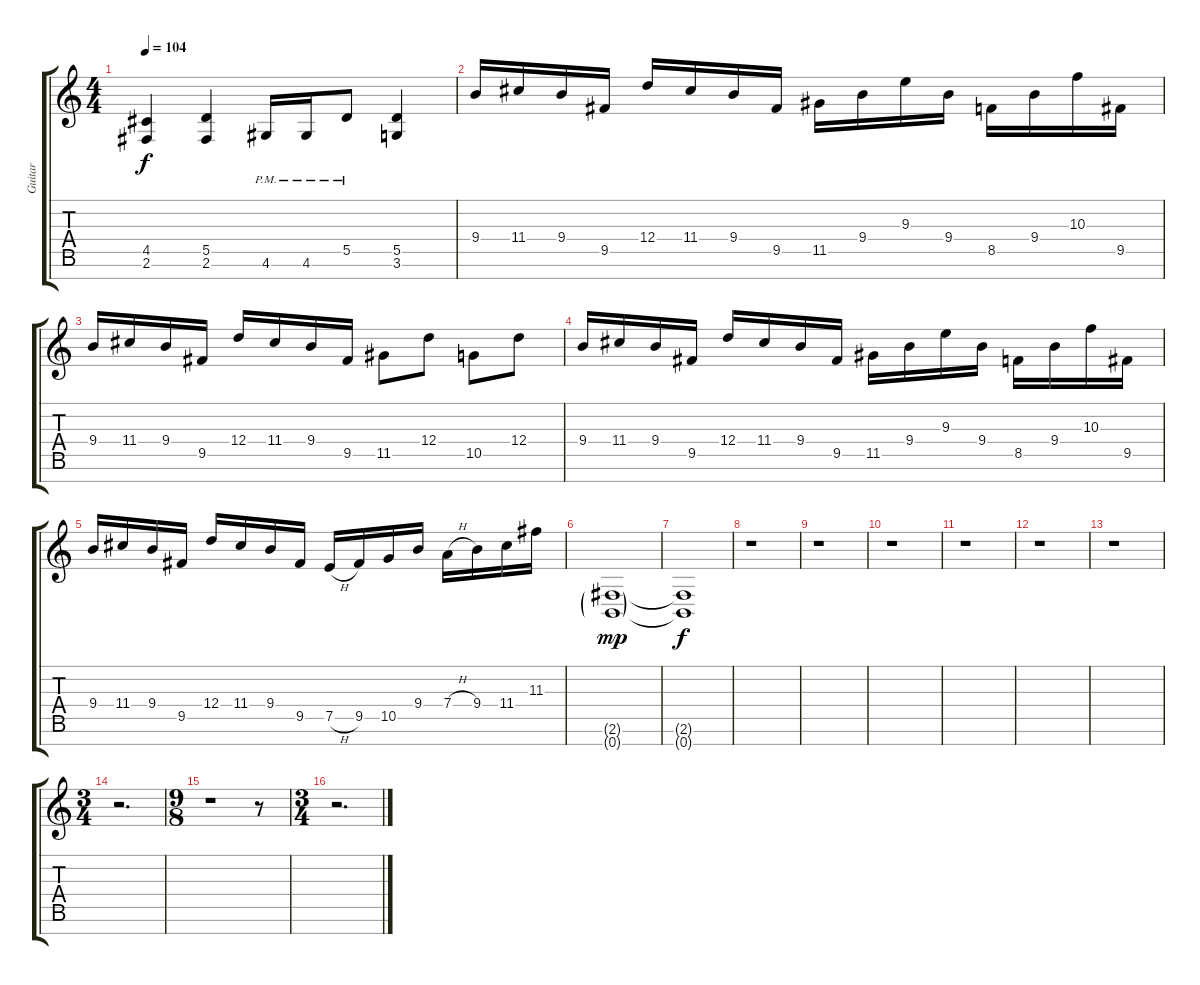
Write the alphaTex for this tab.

\track ("Guitar" "Guitar") {instrument distortionguitar}
\staff {score tabs}
\tuning (E4 B3 G3 D3 A2 E2 B1) {hide}
\ts (4 4)
\tempo 104
\clef g2
\ks c
(4.5 2.6).4{dy f} (5.5 2.6).4 4.6{pm}.16 4.6{pm}.16 5.5{pm}.8 (5.5 3.6).4 |
9.4.16 11.4.16 9.4.16 9.5.16 12.4.16 11.4.16 9.4.16 9.5.16 11.5.16 9.4.16 9.3.16 9.4.16 8.5.16 9.4.16 10.3.16 9.5.16 |
9.4.16 11.4.16 9.4.16 9.5.16 12.4.16 11.4.16 9.4.16 9.5.16 11.5.8 12.4.8 10.5.8 12.4.8 |
9.4.16 11.4.16 9.4.16 9.5.16 12.4.16 11.4.16 9.4.16 9.5.16 11.5.16 9.4.16 9.3.16 9.4.16 8.5.16 9.4.16 10.3.16 9.5.16 |
9.4.16 11.4.16 9.4.16 9.5.16 12.4.16 11.4.16 9.4.16 9.5.16 7.5{h}.16 9.5.16 10.5.16 9.4.16 7.4{h}.16 9.4.16 11.4.16 11.3.16 |
(2.6{g} 0.7{g}).1{dy mp} |
(2.6{t} 0.7{t}).1{dy f} |
r.1 |
r.1 |
r.1 |
r.1 |
r.1 |
r.1 |
\ts (3 4)
r.2{d} |
\ts (9 8)
r.1 r.8 |
\ts (3 4)
r.2{d}
